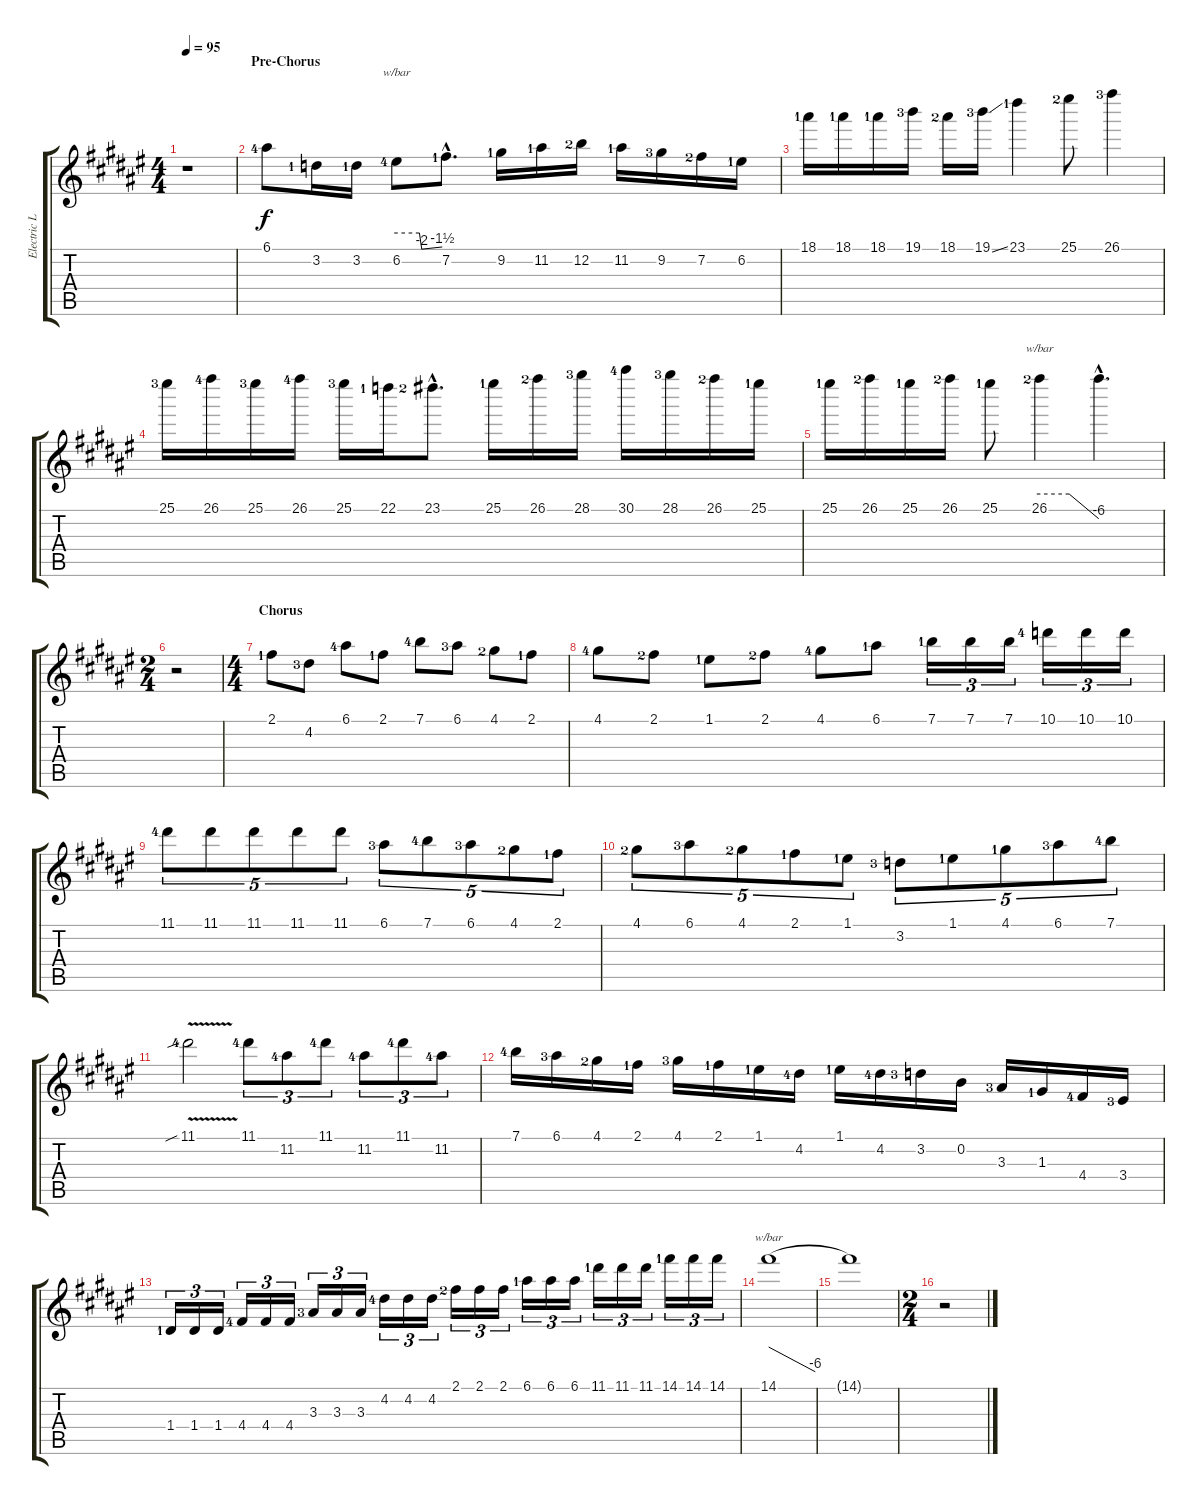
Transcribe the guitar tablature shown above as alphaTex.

\track ("Electric Lead Guitar" "Electric L") {instrument overdrivenguitar}
\staff {score tabs}
\tuning (E4 B3 G3 D3 A2 E2) {hide}
\ts (4 4)
\tempo 95
\clef g2
\ks d#minor
r.1{dy f} |
\section ("" "Pre-Chorus")
6.1{lf 5}.8 3.2{lf 2}.16 3.2{lf 2}.16 6.2{lf 5}.8{tbe (custom default 0 0 30 0 33 -8 60 -6)} 7.2{hac lf 2}.8{d} 9.2{lf 2}.16 11.2{lf 2}.16 12.2{lf 3}.16 11.2{lf 2}.16 9.2{lf 4}.16 7.2{lf 3}.16 6.2{lf 2}.16 |
18.1{lf 2}.16 18.1{lf 2}.16 18.1{lf 2}.16 19.1{lf 4}.16 18.1{lf 3}.16 19.1{ss lf 4}.16 23.1{lf 2}.4 25.1{lf 3}.8 26.1{lf 4}.4 |
25.1{lf 4}.16 26.1{lf 5}.16 25.1{lf 4}.16 26.1{lf 5}.16 25.1{lf 4}.16 22.1{lf 2}.16 23.1{hac lf 3}.8{d} 25.1{lf 2}.16 26.1{lf 3}.16 28.1{lf 4}.16 30.1{lf 5}.16 28.1{lf 4}.16 26.1{lf 3}.16 25.1{lf 2}.16 |
25.1{lf 2}.16 26.1{lf 3}.16 25.1{lf 2}.16 26.1{lf 3}.16 25.1{lf 2}.8 26.1{lf 3}.4{tbe (custom default 0 0 30 0 60 -24)} 26.1{hac t}.4{d} |
\ts (2 4)
r.2 |
\ts (4 4)
\section ("" "Chorus")
2.1{lf 2}.8 4.2{lf 4}.8 6.1{lf 5}.8 2.1{lf 2}.8 7.1{lf 5}.8 6.1{lf 4}.8 4.1{lf 3}.8 2.1{lf 2}.8 |
4.1{lf 5}.8 2.1{lf 3}.8 1.1{lf 2}.8 2.1{lf 3}.8 4.1{lf 5}.8 6.1{lf 2}.8 7.1{lf 2}.16{tu (3 2)} 7.1.16{tu (3 2)} 7.1.16{tu (3 2)} 10.1{lf 5}.16{tu (3 2)} 10.1.16{tu (3 2)} 10.1.16{tu (3 2)} |
11.1{lf 5}.8{tu (5 4)} 11.1.8{tu (5 4)} 11.1.8{tu (5 4)} 11.1.8{tu (5 4)} 11.1.8{tu (5 4)} 6.1{lf 4}.8{tu (5 4)} 7.1{lf 5}.8{tu (5 4)} 6.1{lf 4}.8{tu (5 4)} 4.1{lf 3}.8{tu (5 4)} 2.1{lf 2}.8{tu (5 4)} |
4.1{lf 3}.8{tu (5 4)} 6.1{lf 4}.8{tu (5 4)} 4.1{lf 3}.8{tu (5 4)} 2.1{lf 2}.8{tu (5 4)} 1.1{lf 2}.8{tu (5 4)} 3.2{lf 4}.8{tu (5 4)} 1.1{lf 2}.8{tu (5 4)} 4.1{lf 2}.8{tu (5 4)} 6.1{lf 4}.8{tu (5 4)} 7.1{lf 5}.8{tu (5 4)} |
11.1{v sib lf 5}.2 11.1{lf 5}.8{tu (3 2)} 11.2{lf 5}.8{tu (3 2)} 11.1{lf 5}.8{tu (3 2)} 11.2{lf 5}.8{tu (3 2)} 11.1{lf 5}.8{tu (3 2)} 11.2{lf 5}.8{tu (3 2)} |
7.1{lf 5}.16 6.1{lf 4}.16 4.1{lf 3}.16 2.1{lf 2}.16 4.1{lf 4}.16 2.1{lf 2}.16 1.1{lf 2}.16 4.2{lf 5}.16 1.1{lf 2}.16 4.2{lf 5}.16 3.2{lf 4}.16 0.2.16 3.3{lf 4}.16 1.3{lf 2}.16 4.4{lf 5}.16 3.4{lf 4}.16 |
1.4{lf 2}.16{tu (3 2)} 1.4.16{tu (3 2)} 1.4.16{tu (3 2)} 4.4{lf 5}.16{tu (3 2)} 4.4.16{tu (3 2)} 4.4.16{tu (3 2)} 3.3{lf 4}.16{tu (3 2)} 3.3.16{tu (3 2)} 3.3.16{tu (3 2)} 4.2{lf 5}.16{tu (3 2)} 4.2.16{tu (3 2)} 4.2.16{tu (3 2)} 2.1{lf 3}.16{tu (3 2)} 2.1.16{tu (3 2)} 2.1.16{tu (3 2)} 6.1{lf 2}.16{tu (3 2)} 6.1.16{tu (3 2)} 6.1.16{tu (3 2)} 11.1{lf 2}.16{tu (3 2)} 11.1.16{tu (3 2)} 11.1.16{tu (3 2)} 14.1{lf 2}.16{tu (3 2)} 14.1.16{tu (3 2)} 14.1.16{tu (3 2)} |
14.1.1{tbe (dive default 0 0 60 -24)} |
14.1{t}.1{volume 0} |
\ts (2 4)
r.2{volume 16}
